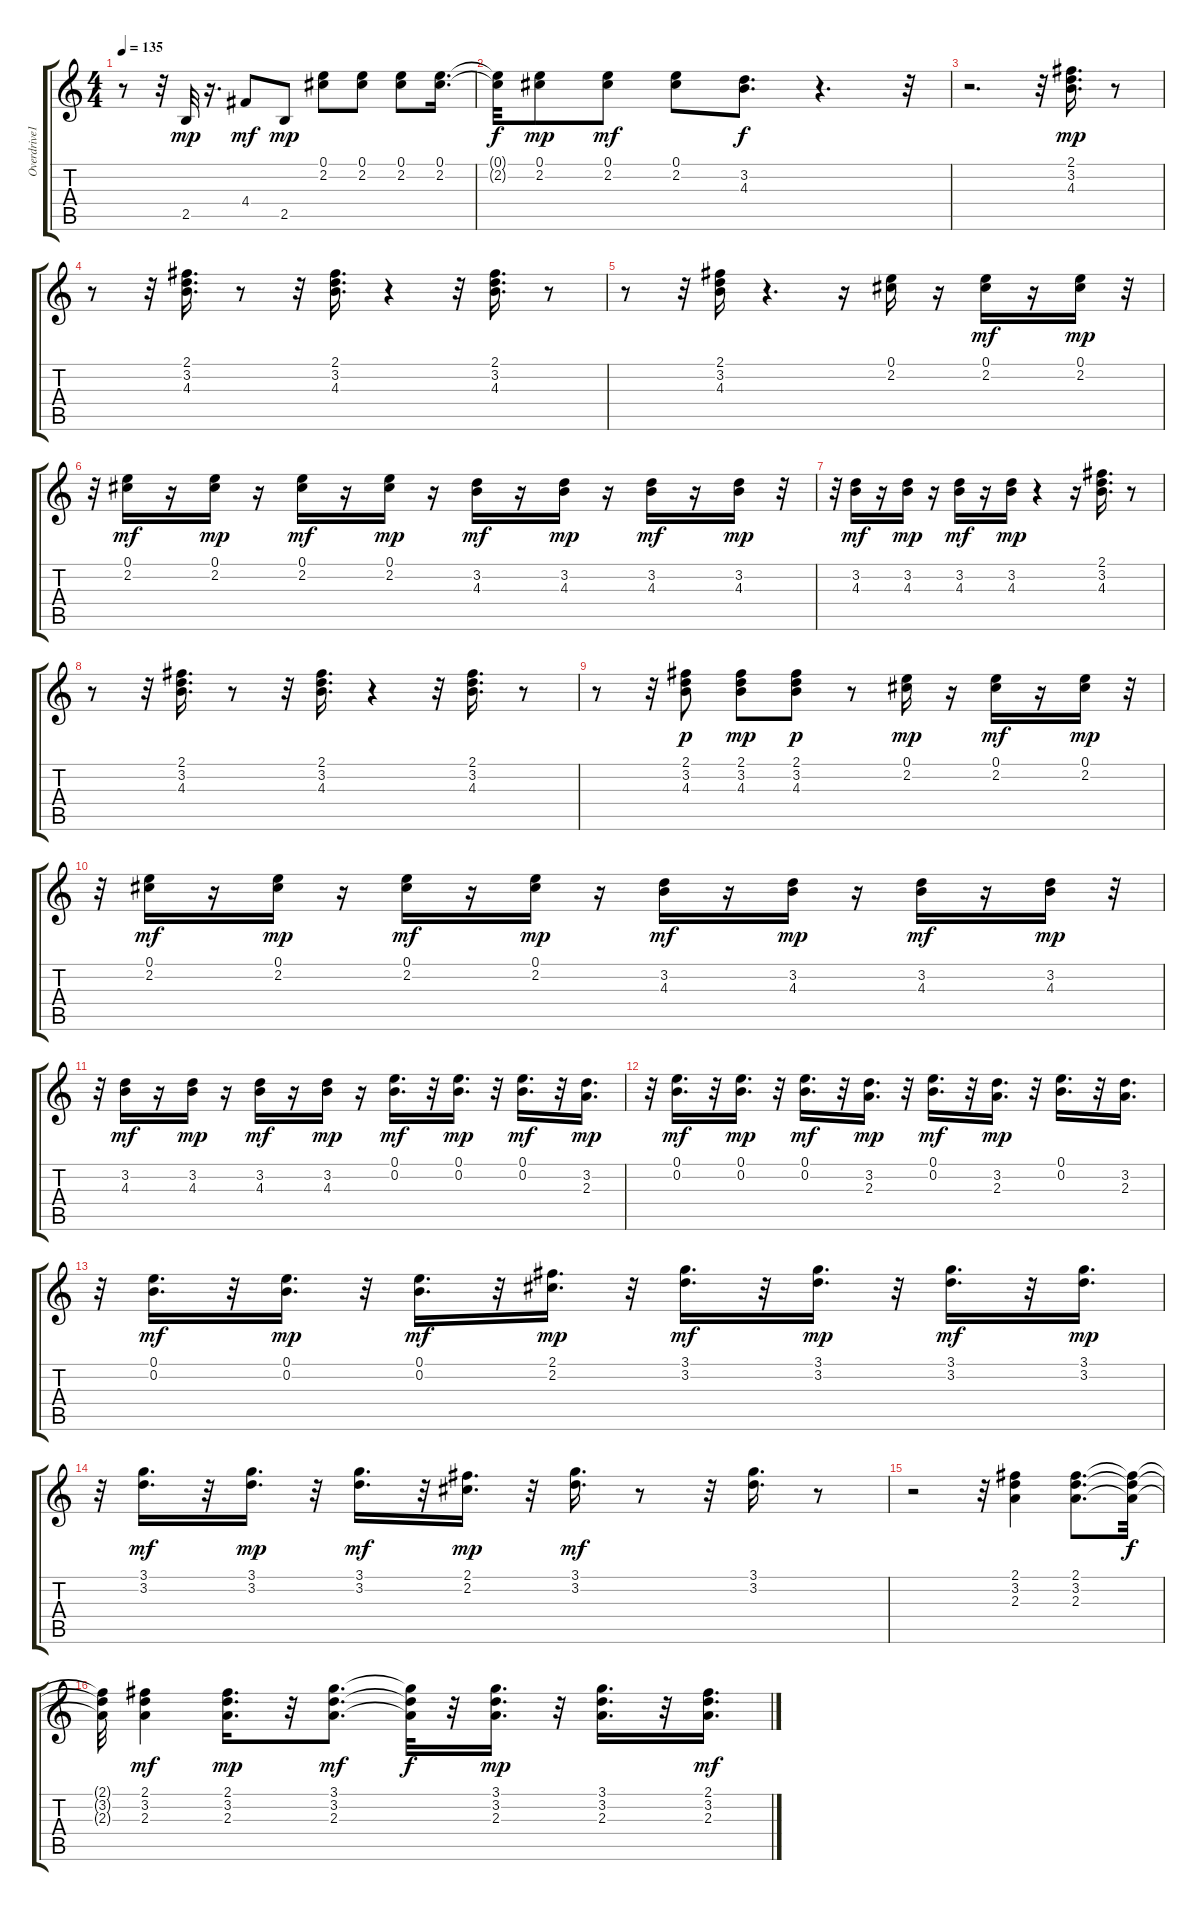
\track ("Overdrive1" "Overdrive1") {instrument overdrivenguitar}
\staff {score tabs}
\tuning (E4 B3 G3 D3 A2 E2) {hide}
\ts (4 4)
\tempo 135
\clef g2
\ks c
r.8{dy mp} r.32 2.5.32 r.16{d} 4.4.8{dy mf} 2.5.8{dy mp} (0.1 2.2).8 (0.1 2.2).8 (0.1 2.2).8 (0.1 2.2).16{d} |
(0.1{t} 2.2{t}).32{dy f} (0.1 2.2).8{dy mp} (0.1 2.2).8{dy mf} (0.1 2.2).8 (3.2 4.3).8{d dy f} r.4{d} r.32 |
r.2{d} r.32 (2.1 3.2 4.3).16{d dy mp} r.8 |
r.8 r.32 (2.1 3.2 4.3).16{d} r.8 r.32 (2.1 3.2 4.3).16{d} r.4 r.32 (2.1 3.2 4.3).16{d} r.8 |
r.8 r.32 (2.1 3.2 4.3).16 r.4{d} r.16 (0.1 2.2).16 r.16 (0.1 2.2).16{dy mf} r.16 (0.1 2.2).16{dy mp} r.32 |
r.32 (0.1 2.2).16{dy mf} r.16 (0.1 2.2).16{dy mp} r.16 (0.1 2.2).16{dy mf} r.16 (0.1 2.2).16{dy mp} r.16 (3.2 4.3).16{dy mf} r.16 (3.2 4.3).16{dy mp} r.16 (3.2 4.3).16{dy mf} r.16 (3.2 4.3).16{dy mp} r.32 |
r.32 (3.2 4.3).16{dy mf} r.16 (3.2 4.3).16{dy mp} r.16 (3.2 4.3).16{dy mf} r.16 (3.2 4.3).16{dy mp} r.4 r.16 (2.1 3.2 4.3).16{d} r.8 |
r.8 r.32 (2.1 3.2 4.3).16{d} r.8 r.32 (2.1 3.2 4.3).16{d} r.4 r.32 (2.1 3.2 4.3).16{d} r.8 |
r.8 r.32 (2.1 3.2 4.3).8{dy p} (2.1 3.2 4.3).8{dy mp} (2.1 3.2 4.3).8{dy p} r.8 (0.1 2.2).16{dy mp} r.16 (0.1 2.2).16{dy mf} r.16 (0.1 2.2).16{dy mp} r.32 |
r.32 (0.1 2.2).16{dy mf} r.16 (0.1 2.2).16{dy mp} r.16 (0.1 2.2).16{dy mf} r.16 (0.1 2.2).16{dy mp} r.16 (3.2 4.3).16{dy mf} r.16 (3.2 4.3).16{dy mp} r.16 (3.2 4.3).16{dy mf} r.16 (3.2 4.3).16{dy mp} r.32 |
r.32 (3.2 4.3).16{dy mf} r.16 (3.2 4.3).16{dy mp} r.16 (3.2 4.3).16{dy mf} r.16 (3.2 4.3).16{dy mp} r.16 (0.1 0.2).16{d dy mf} r.32 (0.1 0.2).16{d dy mp} r.32 (0.1 0.2).16{d dy mf} r.32 (3.2 2.3).16{d dy mp} |
r.32 (0.1 0.2).16{d dy mf} r.32 (0.1 0.2).16{d dy mp} r.32 (0.1 0.2).16{d dy mf} r.32 (3.2 2.3).16{d dy mp} r.32 (0.1 0.2).16{d dy mf} r.32 (3.2 2.3).16{d dy mp} r.32 (0.1 0.2).16{d} r.32 (3.2 2.3).16{d} |
r.32 (0.1 0.2).16{d dy mf} r.32 (0.1 0.2).16{d dy mp} r.32 (0.1 0.2).16{d dy mf} r.32 (2.1 2.2).16{d dy mp} r.32 (3.1 3.2).16{d dy mf} r.32 (3.1 3.2).16{d dy mp} r.32 (3.1 3.2).16{d dy mf} r.32 (3.1 3.2).16{d dy mp} |
r.32 (3.1 3.2).16{d dy mf} r.32 (3.1 3.2).16{d dy mp} r.32 (3.1 3.2).16{d dy mf} r.32 (2.1 2.2).16{d dy mp} r.32 (3.1 3.2).16{d dy mf} r.8 r.32 (3.1 3.2).16{d} r.8 |
r.2 r.32 (2.1 3.2 2.3).4 (2.1 3.2 2.3).8{d} (2.1{t} 3.2{t} 2.3{t}).32{dy f} |
(2.1{t} 3.2{t} 2.3{t}).32 (2.1 3.2 2.3).4{dy mf} (2.1 3.2 2.3).16{d dy mp} r.32 (3.1 3.2 2.3).8{d dy mf} (3.1{t} 3.2{t} 2.3{t}).32{dy f} r.32 (3.1 3.2 2.3).16{d dy mp} r.32 (3.1 3.2 2.3).16{d} r.32 (2.1 3.2 2.3).16{d dy mf}
